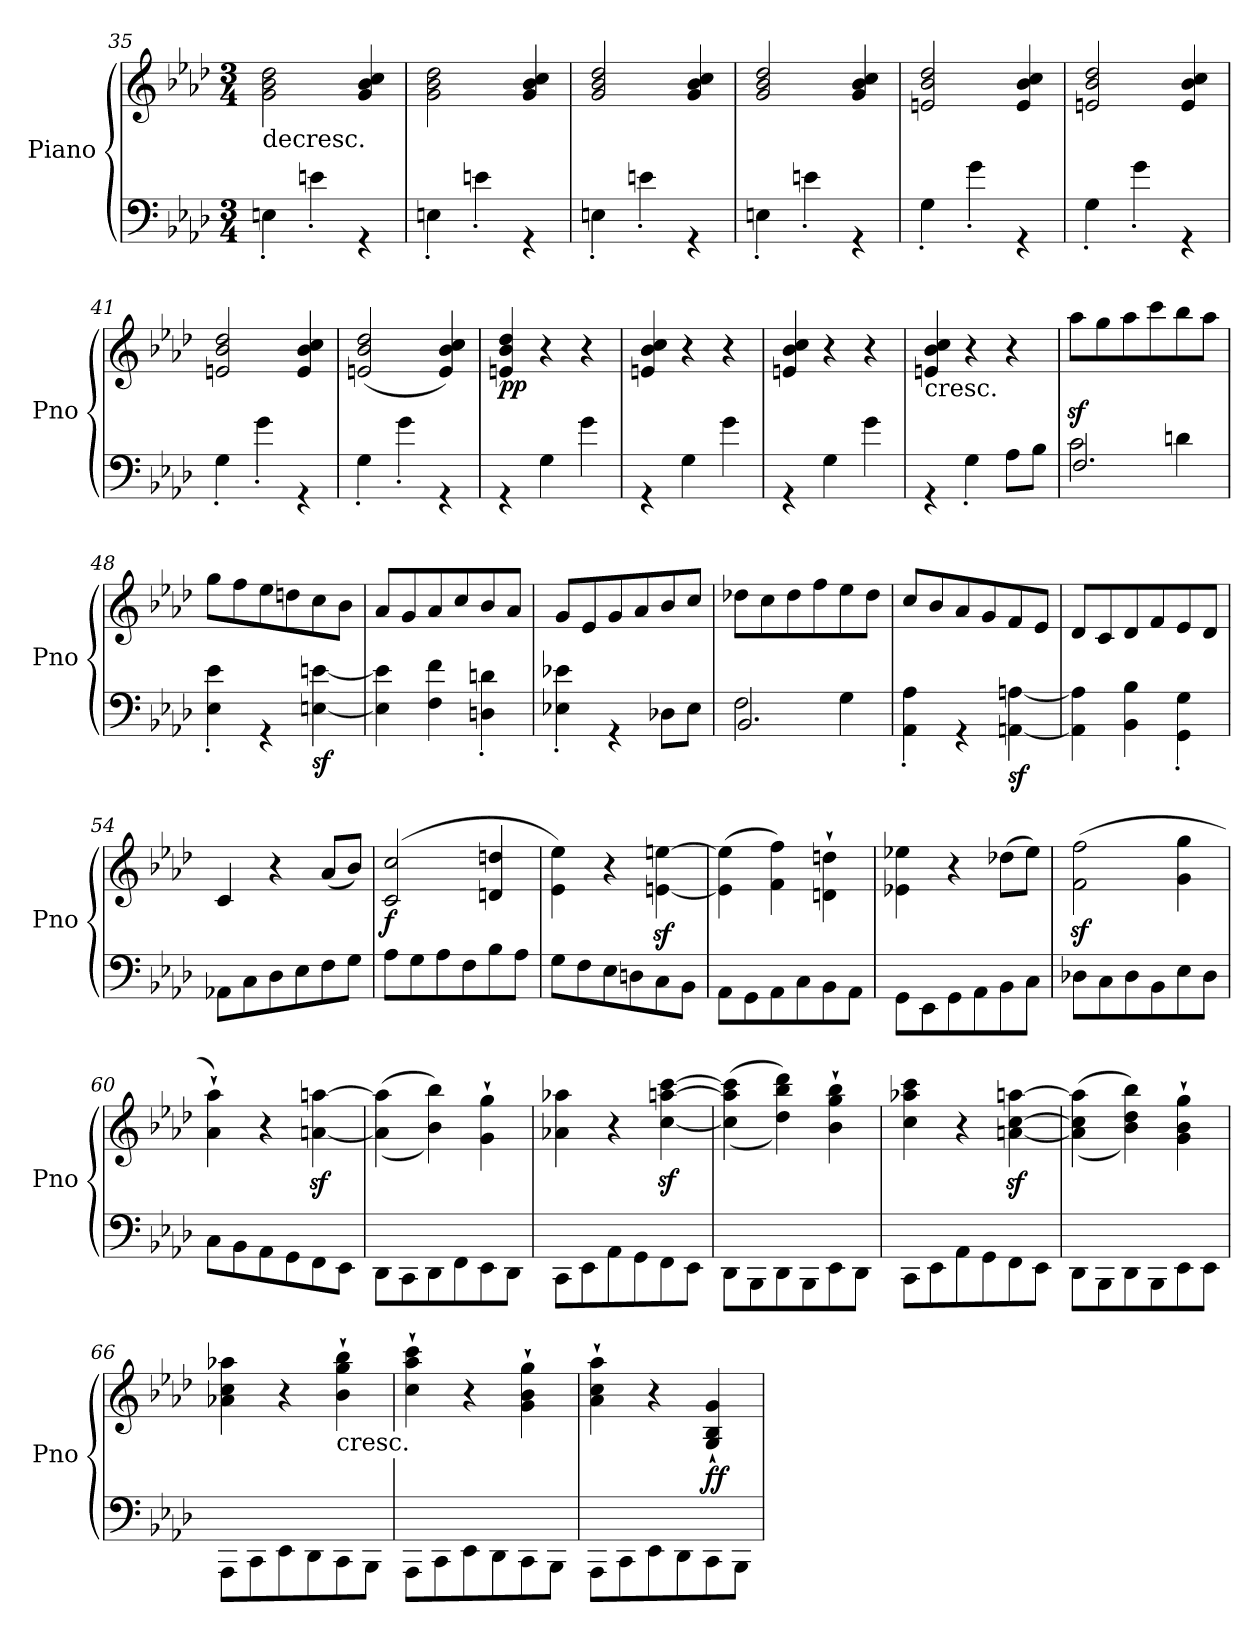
**kern	**kern	**dynam
*part1	*part1	*part1
*staff2	*staff1	*staff1/2
*I"Piano	*	*
*I'Pno	*	*
*clefF4	*clefG2	*
*k[b-e-a-d-]	*k[b-e-a-d-]	*
*A-:	*A-:	*
*M3/4	*M3/4	*
=35	=35	=35
*^	*	*
!	!	!LO:TX:b:t=decresc.	!
2.ryy	4En'\	2g\ 2b-\ 2dd-\	.
.	4en'\	.	.
.	4r	4g/ 4b-/ 4cc/	.
=36	=36	=36	=36
2.ryy	4En'\	2g\ 2b-\ 2dd-\	.
.	4en'\	.	.
.	4r	4g/ 4b-/ 4cc/	.
=37	=37	=37	=37
2.ryy	4En'\	2g/ 2b-/ 2dd-/	.
.	4en'\	.	.
.	4r	4g/ 4b-/ 4cc/	.
=38	=38	=38	=38
2.ryy	4En'\	2g/ 2b-/ 2dd-/	.
.	4en'\	.	.
.	4r	4g/ 4b-/ 4cc/	.
=39	=39	=39	=39
2.ryy	4G'\	2en/ 2b-/ 2dd-/	.
.	4g'\	.	.
.	4r	4e/ 4b-/ 4cc/	.
!!LO:LB:g=z
=40	=40	=40	=40
2.ryy	4G'\	2en/ 2b-/ 2dd-/	.
.	4g'\	.	.
.	4r	4e/ 4b-/ 4cc/	.
=41	=41	=41	=41
2.ryy	4G'\	2en/ 2b-/ 2dd-/	.
.	4g'\	.	.
.	4r	4e/ 4b-/ 4cc/	.
=42	=42	=42	=42
2.ryy	4G'\	(>2en/ 2b-/ 2dd-/	.
.	4g'\	.	.
.	4r	4e/ 4b-/ 4cc/)	.
=43	=43	=43	=43
!	!	!	!LO:DY:b
2.ryy	4r	4en/ 4b-/ 4dd-/	pp
.	4G\	4r	.
.	4g\	4r	.
=44	=44	=44	=44
2.ryy	4r	4en/ 4b-/ 4cc/	.
.	4G\	4r	.
.	4g\	4r	.
=45	=45	=45	=45
2.ryy	4r	4en/ 4b-/ 4cc/	.
.	4G\	4r	.
.	4g\	4r	.
=46	=46	=46	=46
!	!	!LO:TX:b:t=cresc.	!
2.ryy	4r	4en/ 4b-/ 4cc/	.
.	4G'\	4r	.
.	8A-\L	4r	.
.	8B-\J	.	.
=47	=47	=47	=47
*	*^	*	*
2.ryy	2c\	2.F/	8aa-z<\L	.
.	.	.	8gg\	.
.	.	.	8aa-\	.
.	.	.	8ccc\	.
.	4dn\	.	8bb-\	.
.	.	.	8aa-\J	.
*	*v	*v	*	*
!!LO:PB:g=z
=48	=48	=48	=48
2.ryy	4E-\' 4e-\'	8gg\L	.
.	.	8ff\	.
.	4r	8ee-\	.
.	.	8ddn\	.
!	!	!	!LO:DY:b=2
.	[4En\ [4en\	8cc\	sf
.	.	8b-\J	.
=49	=49	=49	=49
2.ryy	4E\] 4e\]	8a-/L	.
.	.	8g/	.
.	4F\ 4f\	8a-/	.
.	.	8cc/	.
.	4Dn\' 4dn\'	8b-/	.
.	.	8a-/J	.
=50	=50	=50	=50
2.ryy	4E-X\' 4e-X\'	8g/L	.
.	.	8e-/	.
.	4r	8g/	.
.	.	8a-/	.
.	8D-X\L	8b-/	.
.	8E-\J	8cc/J	.
=51	=51	=51	=51
*	*^	*	*
2.ryy	2F\	2.BB-/	8dd-X\L	.
.	.	.	8cc\	.
.	.	.	8dd-\	.
.	.	.	8ff\	.
.	4G\	.	8ee-\	.
.	.	.	8dd-\J	.
*	*v	*v	*	*
=52	=52	=52	=52
2.ryy	4AA-\' 4A-\'	8cc/L	.
.	.	8b-/	.
.	4r	8a-/	.
.	.	8g/	.
!	!	!	!LO:DY:b=2
.	[4AAn\ [4An\	8f/	sf
.	.	8e-/J	.
=53	=53	=53	=53
2.ryy	4AA\] 4A\]	8d-/L	.
.	.	8c/	.
.	4BB-\ 4B-\	8d-/	.
.	.	8f/	.
.	4GG\' 4G\'	8e-/	.
.	.	8d-/J	.
=54	=54	=54	=54
2.ryy	8AA-X\L	4c/	.
.	8C\	.	.
.	8D-\	4r	.
.	8E-\	.	.
.	8F\	(<8a-/L	.
.	8G\J	8b-/J)	.
!!LO:LB:g=z
=55	=55	=55	=55
!	!	!	!LO:DY:b
2.ryy	8A-\L	(>2c/ 2cc/	f
.	8G\	.	.
.	8A-\	.	.
.	8F\	.	.
.	8B-\	4dn/ 4ddn/	.
.	8A-\J	.	.
=56	=56	=56	=56
2.ryy	8G\L	4e-\ 4ee-\)	.
.	8F\	.	.
.	8E-\	4r	.
.	8Dn\	.	.
.	8C\	[4en\z< [4een\z<	.
.	8BB-\J	.	.
=57	=57	=57	=57
2.ryy	8AA-\L	(>4e\] 4ee\]	.
.	8GG\	.	.
.	8AA-\	4f\ 4ff\)	.
.	8C\	.	.
.	8BB-\	4dn\` 4ddn\`	.
.	8AA-\J	.	.
=58	=58	=58	=58
2.ryy	8GG\L	4e-X\ 4ee-X\	.
.	8EE-\	.	.
.	8GG\	4r	.
.	8AA-\	.	.
.	8BB-\	(>8dd-X\L	.
.	8C\J	8ee-\J)	.
=59	=59	=59	=59
2.ryy	8D-X\L	(>2f\z< 2ff\z<	.
.	8C\	.	.
.	8D-\	.	.
.	8BB-\	.	.
.	8E-\	4g\ 4gg\	.
.	8D-\J	.	.
=60	=60	=60	=60
2.ryy	8C\L	4a-\` 4aa-\`)	.
.	8BB-\	.	.
.	8AA-\	4r	.
.	8GG\	.	.
.	8FF\	[4an\z< [4aan\z<	.
.	8EE-\J	.	.
!!LO:LB:g=z
=61	=61	=61	=61
2.ryy	8DD-\L	(<(<4a\] 4aa\]	.
.	8CC\	.	.
.	8DD-\	4b-\ 4bb-\))	.
.	8FF\	.	.
.	8EE-\	4g\` 4gg\`	.
.	8DD-\J	.	.
=62	=62	=62	=62
2.ryy	8CC\L	4a-X\ 4aa-X\	.
.	8EE-\	.	.
.	8AA-\	4r	.
.	8GG\	.	.
.	8FF\	[4cc\z< [4aan\z< [4ccc\z<	.
.	8EE-\J	.	.
=63	=63	=63	=63
2.ryy	8DD-\L	(>(>4cc\] 4aa\] 4ccc\]	.
.	8BBB-\	.	.
.	8DD-\	4dd-\ 4bb-\ 4ddd-\))	.
.	8BBB-\	.	.
.	8EE-\	4b-\` 4gg\` 4bb-\`	.
.	8DD-\J	.	.
=64	=64	=64	=64
2.ryy	8CC\L	4cc\ 4aa-X\ 4ccc\	.
.	8EE-\	.	.
.	8AA-\	4r	.
.	8GG\	.	.
.	8FF\	[4an\z< [4cc\z< [4aan\z<	.
.	8EE-\J	.	.
=65	=65	=65	=65
2.ryy	8DD-\L	(<(<4a\] 4cc\] 4aa\]	.
.	8BBB-\	.	.
.	8DD-\	4b-\ 4dd-\ 4bb-\))	.
.	8BBB-\	.	.
.	8EE-\	4g\` 4b-\` 4gg\`	.
.	8EE-\J	.	.
!!LO:LB:g=z
=66	=66	=66	=66
2.ryy	8AAA-\L	4a-X\ 4cc\ 4aa-X\	.
.	8CC\	.	.
.	8EE-\	4r	.
.	8DD-\	.	.
!	!	!LO:TX:b:t=cresc.	!
.	8CC\	4b-\` 4gg\` 4bb-\`	.
.	8BBB-\J	.	.
=67	=67	=67	=67
2.ryy	8AAA-\L	4cc\` 4aa-\` 4ccc\`	.
.	8CC\	.	.
.	8EE-\	4r	.
.	8DD-\	.	.
.	8CC\	4g\` 4b-\` 4gg\`	.
.	8BBB-\J	.	.
=68	=68	=68	=68
2.ryy	8AAA-\L	4a-\` 4cc\` 4aa-\`	.
.	8CC\	.	.
.	8EE-\	4r	.
.	8DD-\	.	.
!	!	!	!LO:DY:b
.	8CC\	4G/` 4B-/` 4g/`	ff
.	8BBB-\J	.	.
*v	*v	*	*
=	=	=
*-	*-	*-
